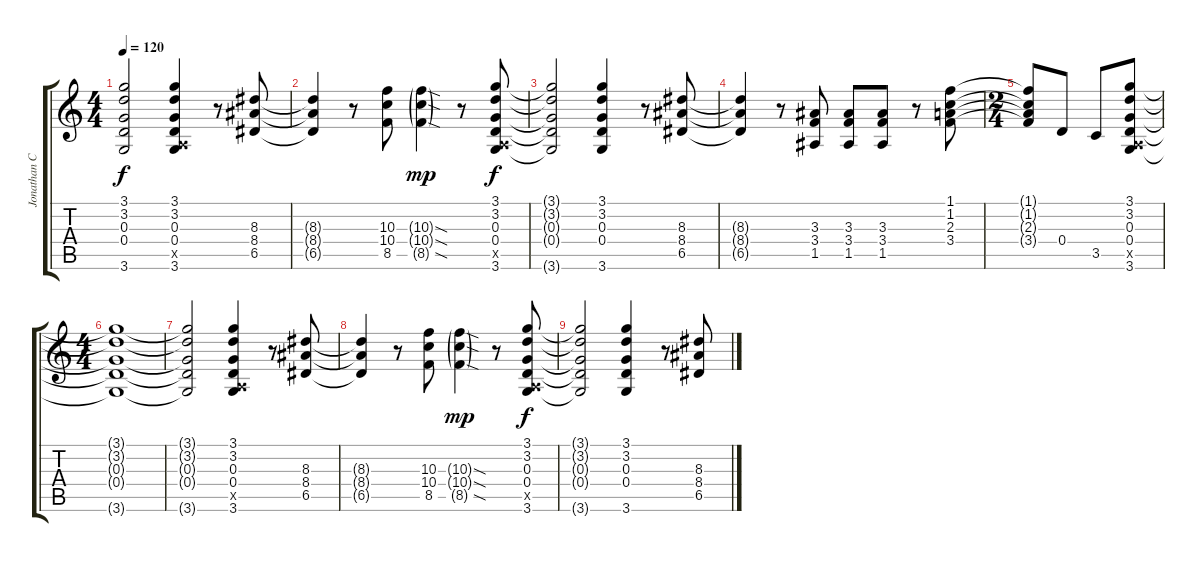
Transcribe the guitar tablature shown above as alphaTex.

\track ("Jonathan Cain" "Jonathan C") {instrument overdrivenguitar}
\staff {score tabs}
\tuning (E4 B3 G3 D3 A2 E2) {hide}
\ts (4 4)
\tempo 120
\clef g2
\ks c
(3.1{t} 3.2{t} 0.3{t} 0.4{t} 3.6{t}).2{dy f} (3.1 3.2 0.3 0.4 0.5{x} 3.6).4 r.8 (8.3 8.4 6.5).8 |
(8.3{t} 8.4{t} 6.5{t}).4 r.8 (10.3 10.4 8.5).8 (10.3{sod g} 10.4{sod g} 8.5{sod g}).4{dy mp} r.8 (3.1 3.2 0.3 0.4 0.5{x} 3.6).8{dy f} |
(3.1{t} 3.2{t} 0.3{t} 0.4{t} 3.6{t}).2 (3.1 3.2 0.3 0.4 3.6).4 r.8 (8.3 8.4 6.5).8 |
(8.3{t} 8.4{t} 6.5{t}).4 r.8 (3.3 3.4 1.5).8 (3.3 3.4 1.5).8 (3.3 3.4 1.5).8 r.8 (1.1 1.2 2.3 3.4).8 |
\ts (2 4)
(1.1{t} 1.2{t} 2.3{t} 3.4{t}).8 0.4.8 3.5.8 (3.1 3.2 0.3 0.4 0.5{x} 3.6).8 |
\ts (4 4)
(3.1{t} 3.2{t} 0.3{t} 0.4{t} 3.6{t}).1 |
(3.1{t} 3.2{t} 0.3{t} 0.4{t} 3.6{t}).2 (3.1 3.2 0.3 0.4 0.5{x} 3.6).4 r.8 (8.3 8.4 6.5).8 |
(8.3{t} 8.4{t} 6.5{t}).4 r.8 (10.3 10.4 8.5).8 (10.3{sod g} 10.4{sod g} 8.5{sod g}).4{dy mp} r.8 (3.1 3.2 0.3 0.4 0.5{x} 3.6).8{dy f} |
(3.1{t} 3.2{t} 0.3{t} 0.4{t} 3.6{t}).2 (3.1 3.2 0.3 0.4 3.6).4 r.8 (8.3 8.4 6.5).8
